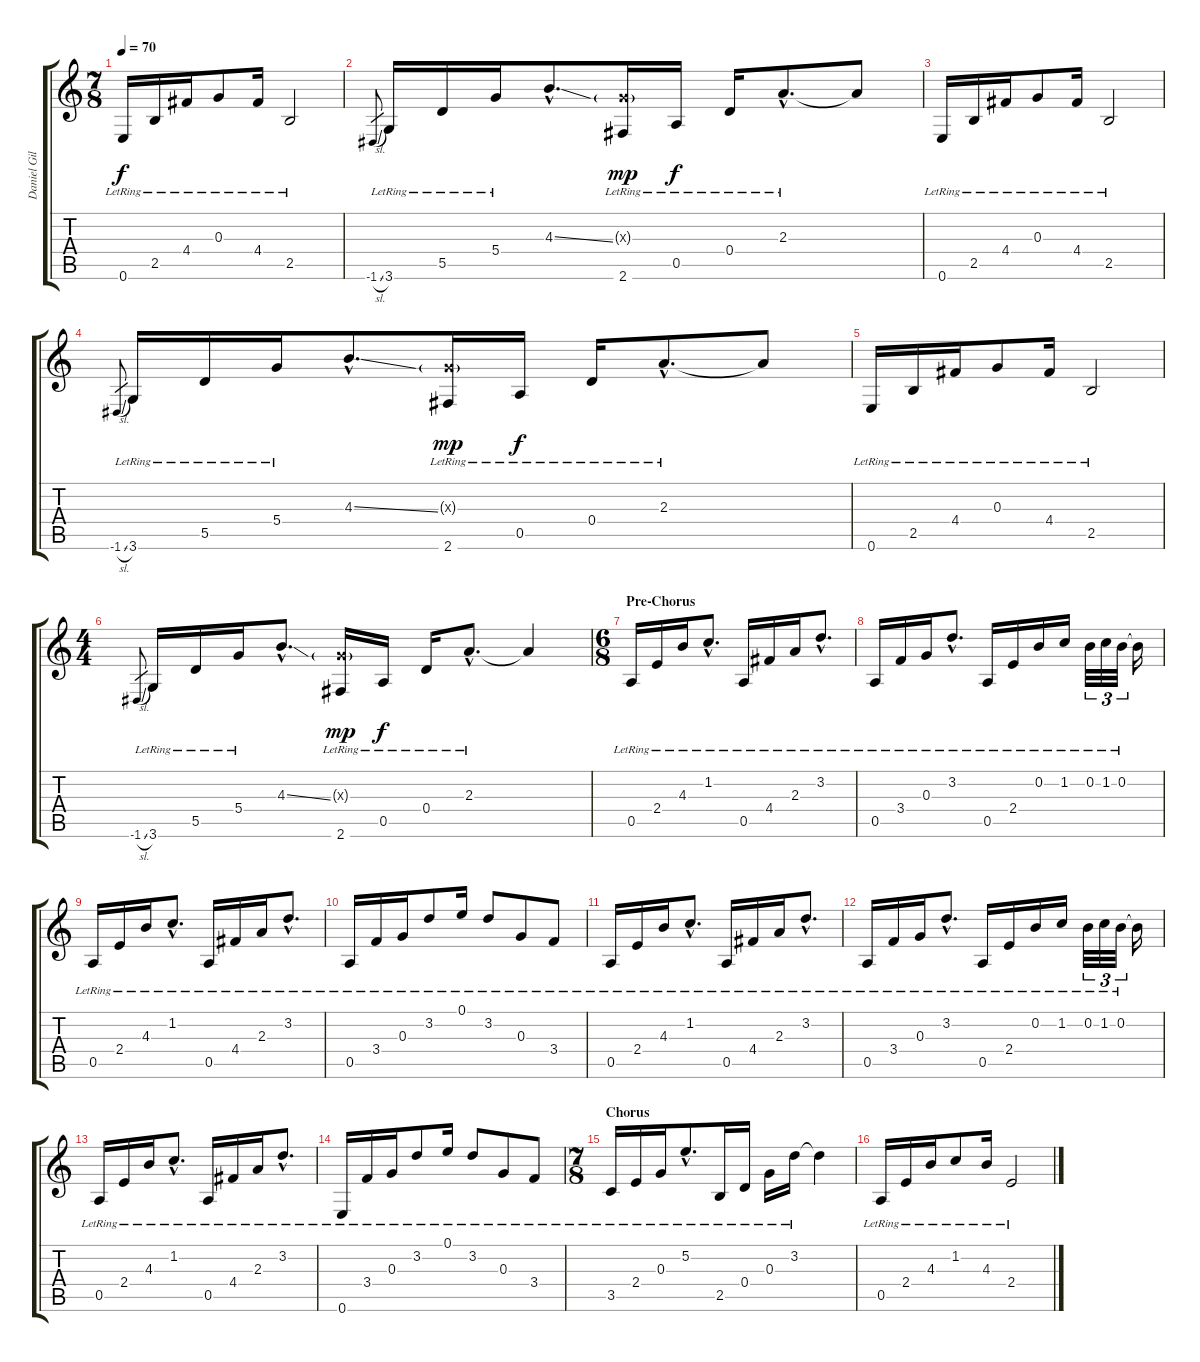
\track ("Daniel Gildenlow" "Daniel Gil") {instrument electricguitarjazz}
\staff {score tabs}
\tuning (E4 B3 G3 D3 A2 E2) {hide}
\ts (7 8)
\tempo 70
\clef g2
\ks c
0.6{lr}.16{dy f} 2.5{lr}.16 4.4{lr}.16 0.3{lr}.8 4.4{lr}.16 2.5{lr}.2 |
-1.6{sl}.8{gr} 3.6{lr}.16 5.5{lr}.16 5.4{lr}.16 4.3{ss hac}.8{d} (0.3{g x} 2.6{lr}).16{dy mp} 0.5{lr}.16{dy f} 0.4{lr}.16 2.3{hac lr}.8{d} 2.3{t}.8 |
0.6{lr}.16 2.5{lr}.16 4.4{lr}.16 0.3{lr}.8 4.4{lr}.16 2.5{lr}.2 |
-1.6{sl}.8{gr} 3.6{lr}.16 5.5{lr}.16 5.4{lr}.16 4.3{ss hac}.8{d} (0.3{g x} 2.6{lr}).16{dy mp} 0.5{lr}.16{dy f} 0.4{lr}.16 2.3{hac lr}.8{d} 2.3{t}.8 |
0.6{lr}.16 2.5{lr}.16 4.4{lr}.16 0.3{lr}.8 4.4{lr}.16 2.5{lr}.2 |
\ts (4 4)
-1.6{sl}.8{gr} 3.6{lr}.16 5.5{lr}.16 5.4{lr}.16 4.3{ss hac}.8{d} (0.3{g x} 2.6{lr}).16{dy mp} 0.5{lr}.16{dy f} 0.4{lr}.16 2.3{hac lr}.8{d} 2.3{t}.4 |
\ts (6 8)
\section ("" "Pre-Chorus")
0.5{lr}.16 2.4{lr}.16 4.3{lr}.16 1.2{hac lr}.8{d} 0.5{lr}.16 4.4{lr}.16 2.3{lr}.16 3.2{hac lr}.8{d} |
0.5{lr}.16 3.4{lr}.16 0.3{lr}.16 3.2{hac lr}.8{d} 0.5{lr}.16 2.4{lr}.16 0.2{lr}.16 1.2{lr}.16 0.2{lr}.32{tu (3 2)} 1.2{lr}.32{tu (3 2)} 0.2{lr}.32{tu (3 2)} 0.2{t}.16 |
0.5{lr}.16 2.4{lr}.16 4.3{lr}.16 1.2{hac lr}.8{d} 0.5{lr}.16 4.4{lr}.16 2.3{lr}.16 3.2{hac lr}.8{d} |
0.5{lr}.16 3.4{lr}.16 0.3{lr}.16 3.2{lr}.8 0.1{lr}.16 3.2{lr}.8 0.3{lr}.8 3.4{lr}.8 |
0.5{lr}.16 2.4{lr}.16 4.3{lr}.16 1.2{hac lr}.8{d} 0.5{lr}.16 4.4{lr}.16 2.3{lr}.16 3.2{hac lr}.8{d} |
0.5{lr}.16 3.4{lr}.16 0.3{lr}.16 3.2{hac lr}.8{d} 0.5{lr}.16 2.4{lr}.16 0.2{lr}.16 1.2{lr}.16 0.2{lr}.32{tu (3 2)} 1.2{lr}.32{tu (3 2)} 0.2{lr}.32{tu (3 2)} 0.2{t}.16 |
0.5{lr}.16 2.4{lr}.16 4.3{lr}.16 1.2{hac lr}.8{d} 0.5{lr}.16 4.4{lr}.16 2.3{lr}.16 3.2{hac lr}.8{d} |
0.6{lr}.16 3.4{lr}.16 0.3{lr}.16 3.2{lr}.8 0.1{lr}.16 3.2{lr}.8 0.3{lr}.8 3.4{lr}.8 |
\ts (7 8)
\section ("" "Chorus")
3.5{lr}.16 2.4{lr}.16 0.3{lr}.16 5.2{hac lr}.8{d} 2.5{lr}.16 0.4{lr}.16 0.3{lr}.16 3.2{lr}.16 3.2{t}.4 |
0.5{lr}.16 2.4{lr}.16 4.3{lr}.16 1.2{lr}.8 4.3{lr}.16 2.4{lr}.2
